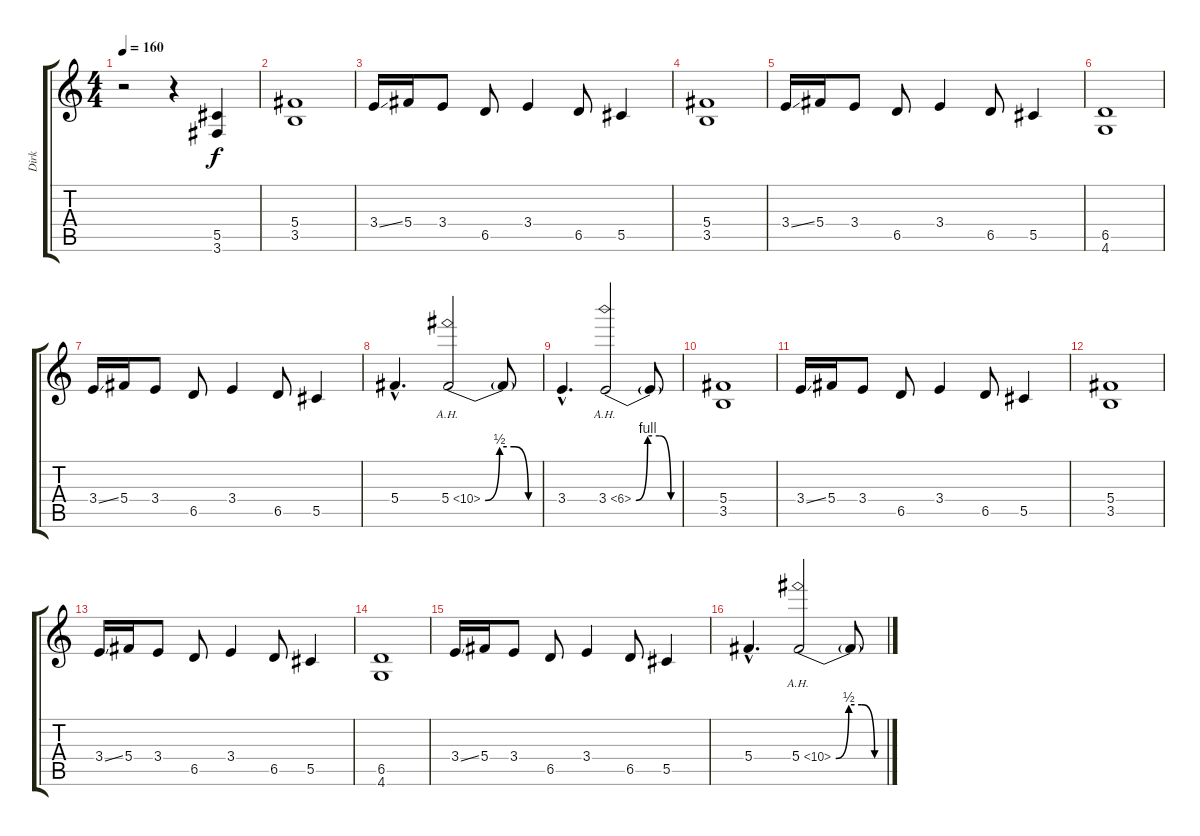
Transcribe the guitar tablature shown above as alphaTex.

\track ("Dirk" "Dirk") {instrument distortionguitar}
\staff {score tabs}
\tuning (Eb4 Bb3 Gb3 Db3 Ab2 Eb2) {hide}
\ts (4 4)
\tempo 160
\clef g2
\ks c
r.2{dy f instrument distortionguitar} r.4 (5.5 3.6).4 |
(5.4 3.5).1 |
3.4{ss}.16 5.4.16 3.4.8 6.5.8 3.4.4 6.5.8 5.5.4 |
(5.4 3.5).1 |
3.4{ss}.16 5.4.16 3.4.8 6.5.8 3.4.4 6.5.8 5.5.4 |
(6.5 4.6).1 |
3.4{ss}.16 5.4.16 3.4.8 6.5.8 3.4.4 6.5.8 5.5.4 |
5.4{hac}.4{d} 5.4{be (custom 0 0 15 2 30 2 45 0 60 0) ah 5}.2 5.4{t}.8 |
3.4{hac}.4{d} 3.4{be (custom 0 0 15 4 30 4 45 0 60 0) ah 3}.2 3.4{t}.8 |
(5.4 3.5).1 |
3.4{ss}.16 5.4.16 3.4.8 6.5.8 3.4.4 6.5.8 5.5.4 |
(5.4 3.5).1 |
3.4{ss}.16 5.4.16 3.4.8 6.5.8 3.4.4 6.5.8 5.5.4 |
(6.5 4.6).1 |
3.4{ss}.16 5.4.16 3.4.8 6.5.8 3.4.4 6.5.8 5.5.4 |
5.4{hac}.4{d} 5.4{be (custom 0 0 15 2 30 2 45 0 60 0) ah 5}.2 5.4{t}.8
